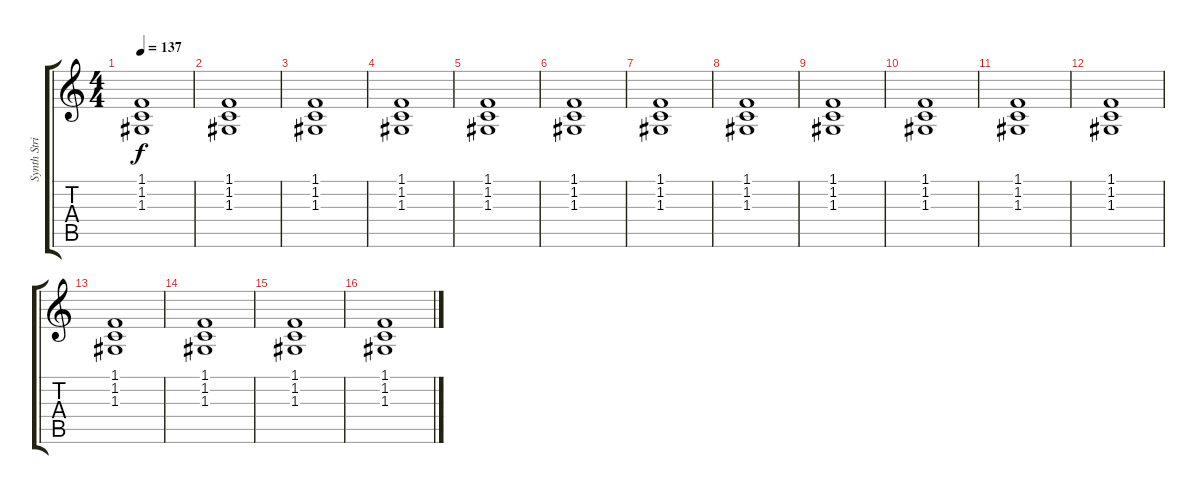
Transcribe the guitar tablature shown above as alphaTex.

\track ("Synth Strings (Backing)" "Synth Stri") {instrument synthstrings1}
\staff {score tabs}
\tuning (E4 B3 G3 D3 A2 E2) {hide}
\ts (4 4)
\tempo 137
\clef g2
\ks c
(1.1 1.2 1.3).1{dy f volume 6 balance 8} |
(1.1 1.2 1.3).1{volume 6} |
(1.1 1.2 1.3).1{volume 7} |
(1.1 1.2 1.3).1{volume 8} |
(1.1 1.2 1.3).1{volume 8} |
(1.1 1.2 1.3).1{volume 9} |
(1.1 1.2 1.3).1{volume 9} |
(1.1 1.2 1.3).1{volume 10} |
(1.1 1.2 1.3).1{volume 10} |
(1.1 1.2 1.3).1{volume 10} |
(1.1 1.2 1.3).1{volume 10} |
(1.1 1.2 1.3).1{volume 0} |
(1.1 1.2 1.3).1{volume 10} |
(1.1 1.2 1.3).1{volume 10} |
(1.1 1.2 1.3).1{volume 11} |
(1.1 1.2 1.3).1{volume 11}
